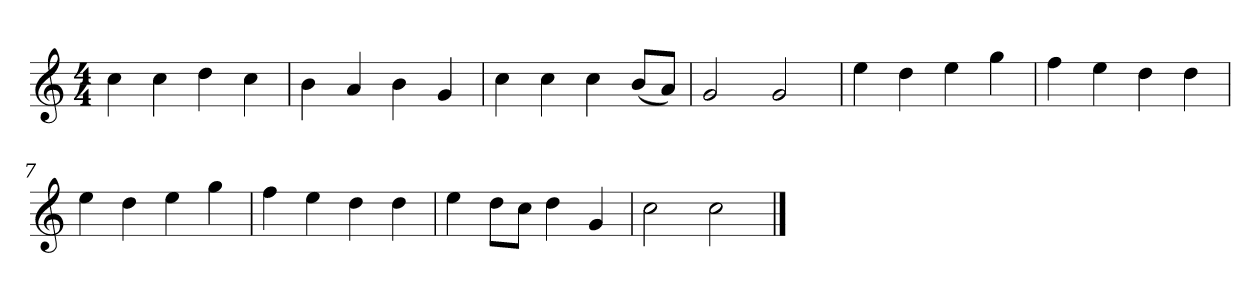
**kern
*part1
*staff1
*k[]
*M4/4
*MM120
=1
4cc
4cc
4dd
4cc
=2
4b
4a
4b
4g
=3
4cc
4cc
4cc
(8bL
8aJ)
=4
2g
2g
=5
4ee
4dd
4ee
4gg
=6
4ff
4ee
4dd
4dd
=7
4ee
4dd
4ee
4gg
=8
4ff
4ee
4dd
4dd
=9
4ee
8ddL
8ccJ
4dd
4g
=10
2cc
2cc
==
*-
